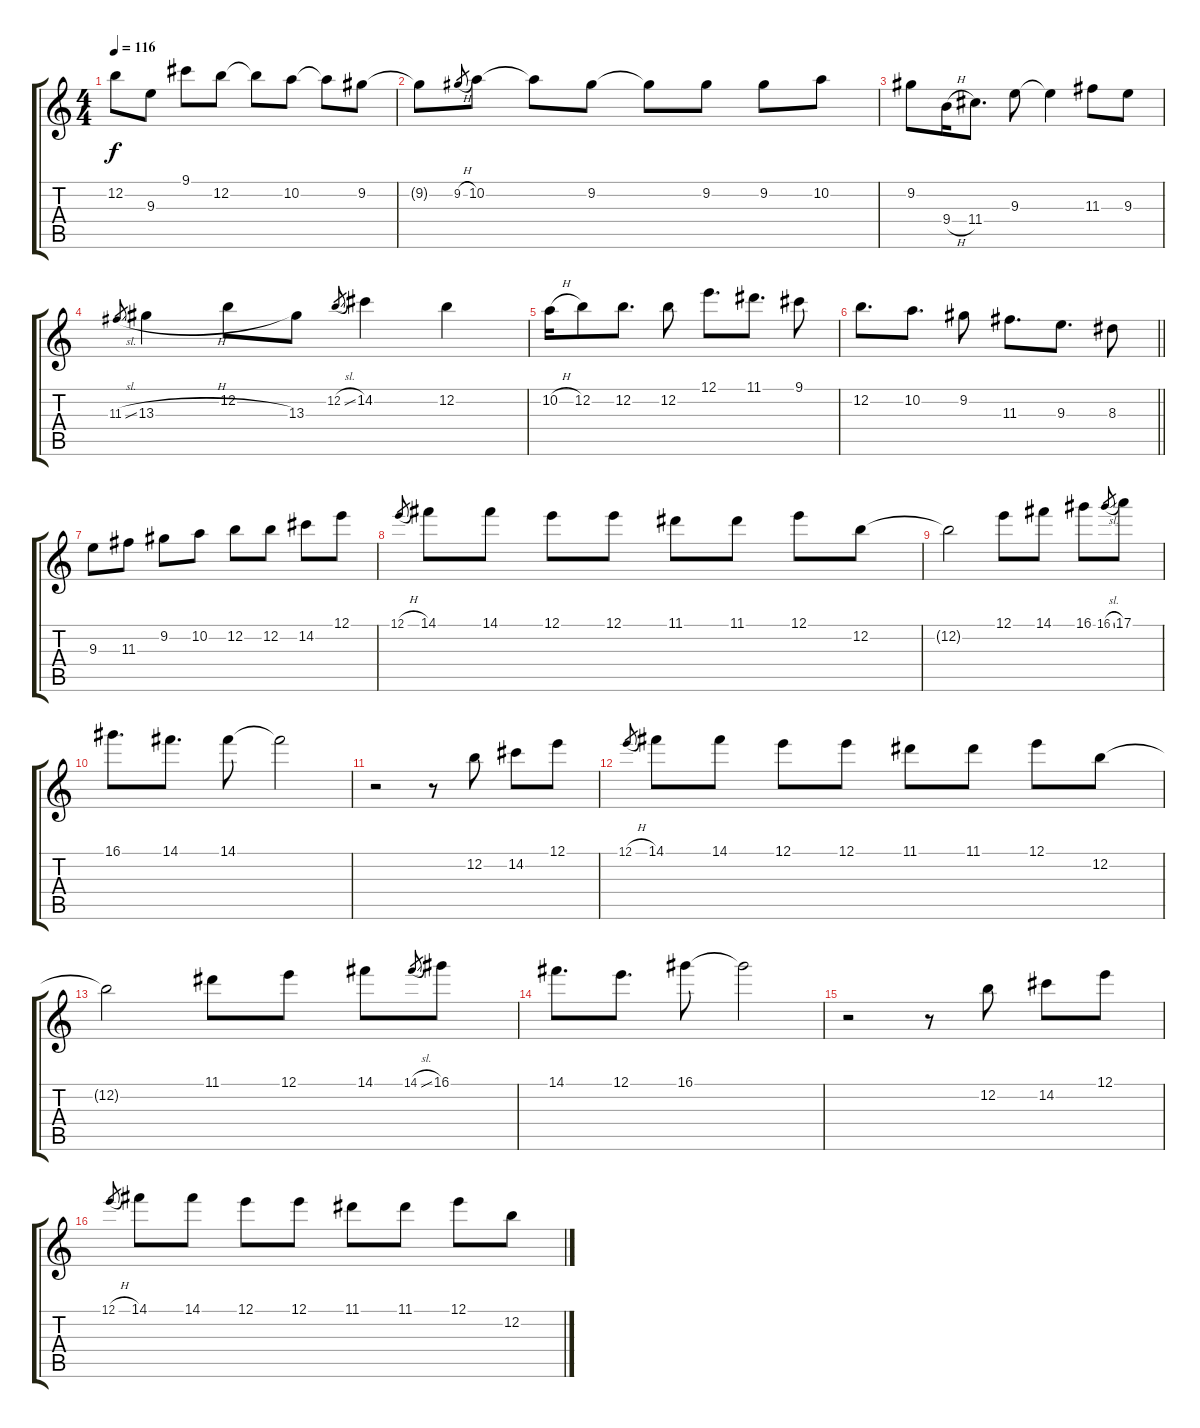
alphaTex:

\track "" {instrument acousticguitarsteel}
\staff {score tabs}
\tuning (E4 B3 G3 D3 A2 E2) {hide}
\ts (4 4)
\tempo 116
\clef g2
\ks c
12.2.8{dy f} 9.3.8 9.1.8 12.2.8 12.2{t}.8 10.2.8 10.2{t}.8 9.2.8 |
9.2{t}.8 9.2{h}.8{gr} 10.2.8 10.2{t}.8 9.2.8 9.2{t}.8 9.2.8 9.2.8 10.2.8 |
9.2.8 9.4{h}.16 11.4.8{d} 9.3.8 9.3{t}.4 11.3.8 9.3.8 |
11.3{sl}.8{gr} 13.3{h}.4 12.2.8 13.3.8 12.2{sl}.8{gr} 14.2.4 12.2.4 |
10.2{h}.16 12.2.8 12.2.8{d} 12.2.8 12.1.8{d} 11.1.8{d} 9.1.8 |
\barLineRight lightlight
12.2.8{d} 10.2.8{d} 9.2.8 11.3.8{d} 9.3.8{d} 8.3.8 |
9.3.8 11.3.8 9.2.8 10.2.8 12.2.8 12.2.8 14.2.8 12.1.8 |
12.1{h}.8{gr} 14.1.8 14.1.8 12.1.8 12.1.8 11.1.8 11.1.8 12.1.8 12.2.8 |
12.2{t}.2 12.1.8 14.1.8 16.1.8 16.1{sl}.8{gr} 17.1.8 |
16.1.8{d} 14.1.8{d} 14.1.8 14.1{t}.2 |
r.2 r.8 12.2.8 14.2.8 12.1.8 |
12.1{h}.8{gr} 14.1.8 14.1.8 12.1.8 12.1.8 11.1.8 11.1.8 12.1.8 12.2.8 |
12.2{t}.2 11.1.8 12.1.8 14.1.8 14.1{sl}.8{gr} 16.1.8 |
14.1.8{d} 12.1.8{d} 16.1.8 16.1{t}.2 |
r.2 r.8 12.2.8 14.2.8 12.1.8 |
12.1{h}.8{gr} 14.1.8 14.1.8 12.1.8 12.1.8 11.1.8 11.1.8 12.1.8 12.2.8
